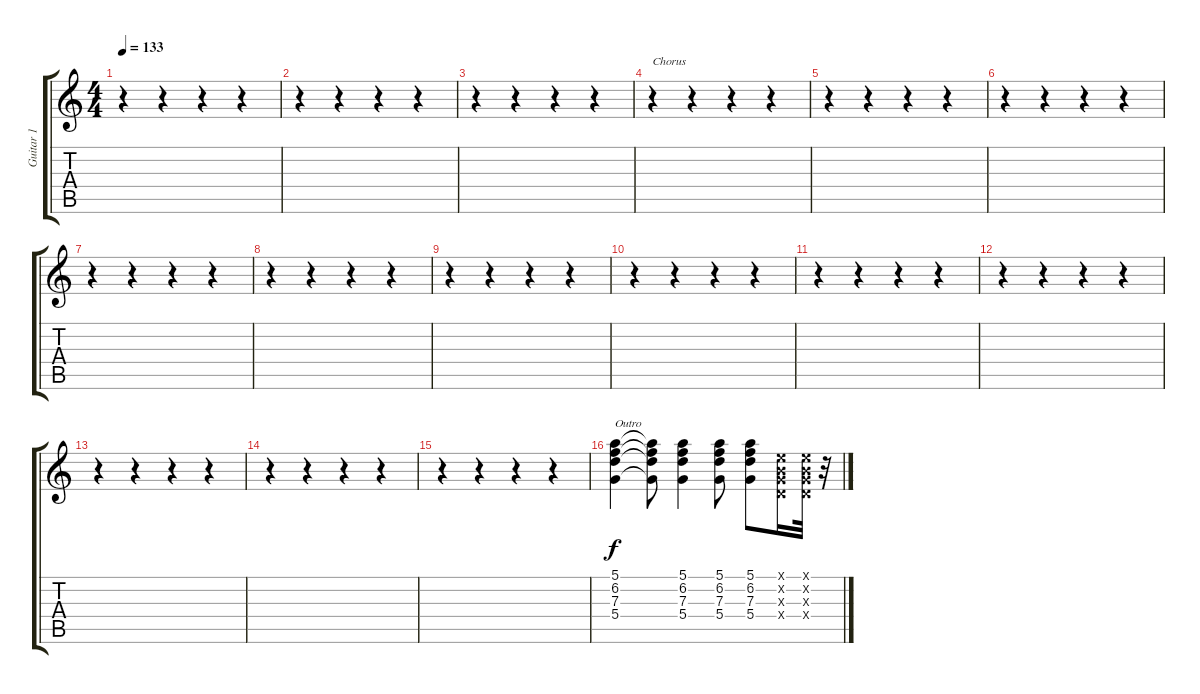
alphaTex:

\track ("Guitar 1" "Guitar 1") {instrument electricguitarjazz}
\staff {score tabs}
\tuning (E4 B3 G3 D3 A2 E2) {hide}
\ts (4 4)
\tempo 133
\clef g2
\ks c
r.4{dy f} r.4 r.4 r.4 |
r.4 r.4 r.4 r.4 |
r.4 r.4 r.4 r.4 |
r.4{txt "Chorus"} r.4 r.4 r.4 |
r.4 r.4 r.4 r.4 |
r.4 r.4 r.4 r.4 |
r.4 r.4 r.4 r.4 |
r.4 r.4 r.4 r.4 |
r.4 r.4 r.4 r.4 |
r.4 r.4 r.4 r.4 |
r.4 r.4 r.4 r.4 |
r.4 r.4 r.4 r.4 |
r.4 r.4 r.4 r.4 |
r.4 r.4 r.4 r.4 |
r.4 r.4 r.4 r.4 |
(5.1 6.2 7.3 5.4).4{txt "Outro"} (5.1{t} 6.2{t} 7.3{t} 5.4{t}).8 (5.1 6.2 7.3 5.4).4 (5.1 6.2 7.3 5.4).8 (5.1 6.2 7.3 5.4).8 (0.1{x} 0.2{x} 0.3{x} 0.4{x}).16 (0.1{x} 0.2{x} 0.3{x} 0.4{x}).32 r.32
